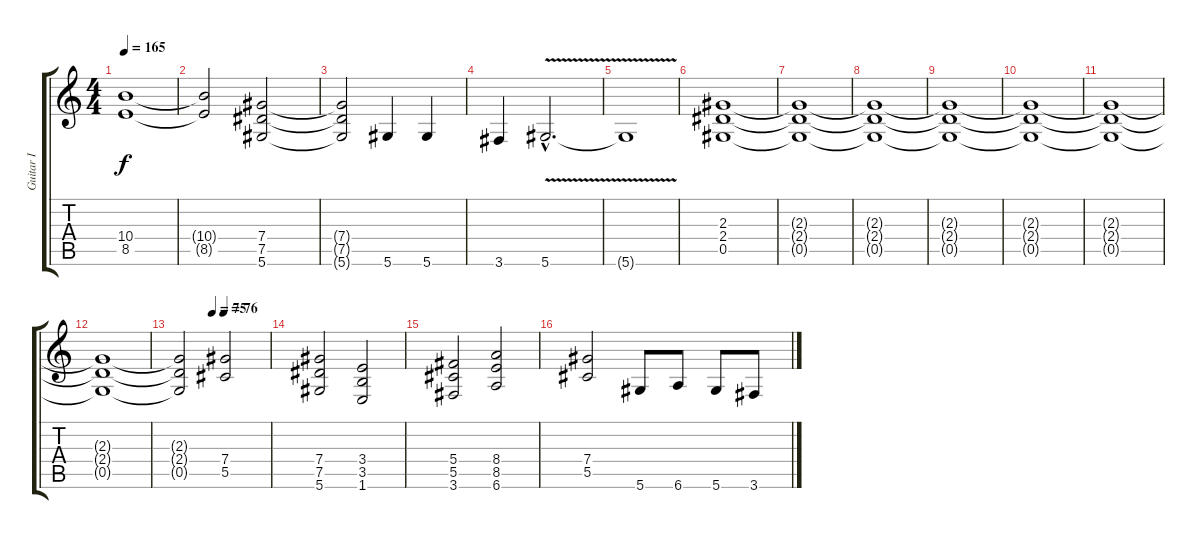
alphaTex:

\track ("Guitar I" "Guitar I") {instrument overdrivenguitar}
\staff {score tabs}
\tuning (Eb4 Bb3 Gb3 Db3 Ab2 Eb2) {hide}
\ts (4 4)
\tempo 165
\clef g2
\ks c
(10.4 8.5).1{dy f} |
(10.4{t} 8.5{t}).2 (7.4 7.5 5.6).2 |
(7.4{t} 7.5{t} 5.6{t}).2 5.6.4 5.6.4 |
3.6.4 5.6{v hac}.2{d} |
5.6{t}.1 |
(2.3 2.4 0.5).1 |
(2.3{t} 2.4{t} 0.5{t}).1 |
(2.3{t} 2.4{t} 0.5{t}).1 |
(2.3{t} 2.4{t} 0.5{t}).1 |
(2.3{t} 2.4{t} 0.5{t}).1 |
(2.3{t} 2.4{t} 0.5{t}).1 |
(2.3{t} 2.4{t} 0.5{t}).1 |
\tempo (76 0.5)
\tempo (75 0.375)
(2.3{t} 2.4{t} 0.5{t}).2 (7.4 5.5).2{volume 16 balance 8} |
(7.4 7.5 5.6).2 (3.4 3.5 1.6).2 |
(5.4 5.5 3.6).2 (8.4 8.5 6.6).2 |
(7.4 5.5).2 5.6.8 6.6.8 5.6.8 3.6.8
